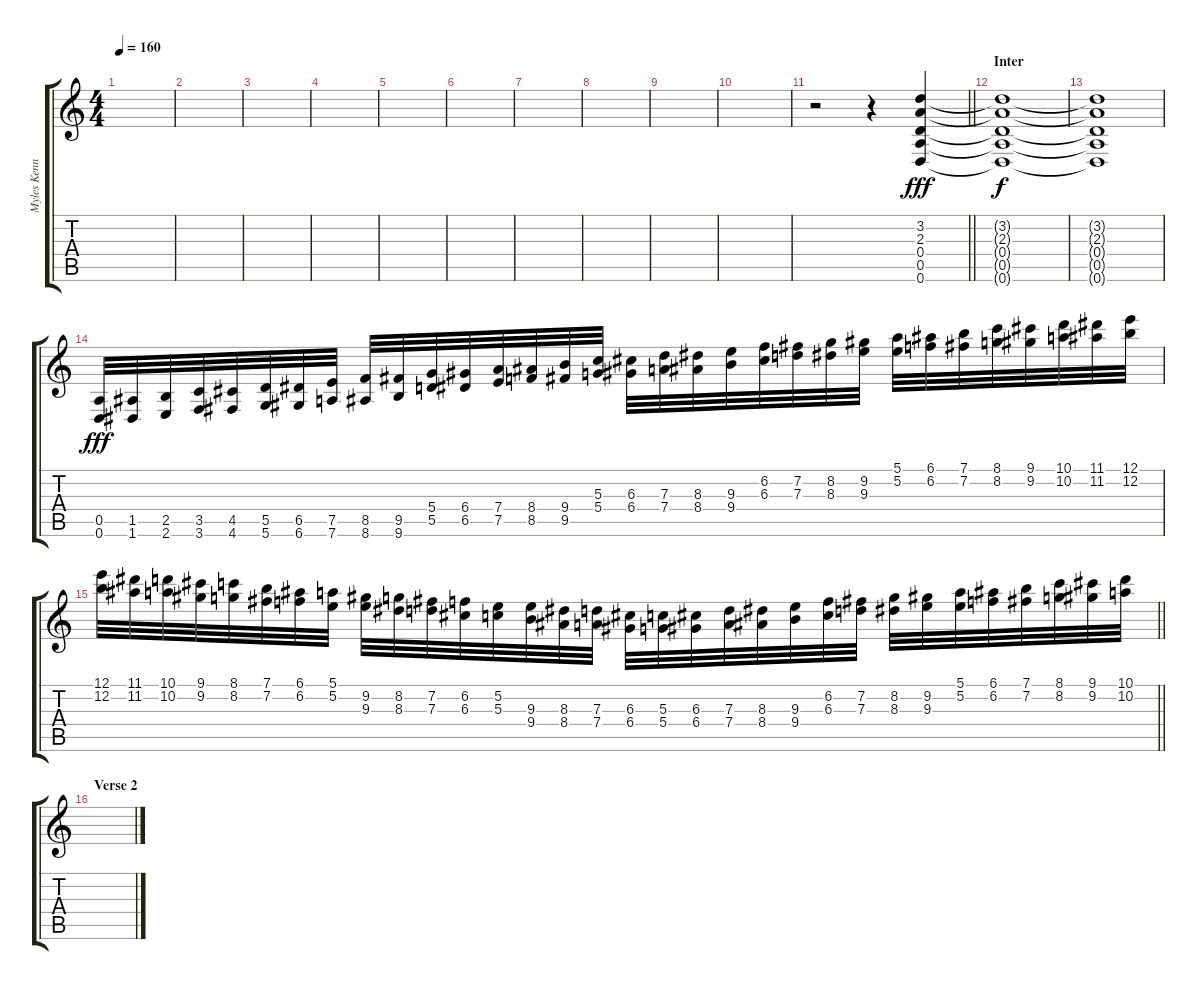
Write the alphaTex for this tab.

\track ("Myles Kennedy [Overdubbed/FX]" "Myles Kenn") {instrument distortionguitar}
\staff {score tabs}
\tuning (E4 B3 G3 D3 A2 D2) {hide}
\ts (4 4)
\tempo 160
\clef g2
\ks c
|
|
|
|
|
|
|
|
|
|
\barLineRight lightlight
r.2 r.4{volume 10 balance 0} (3.2 2.3 0.4 0.5 0.6).4{dy fff volume 3} |
\section ("" "Inter")
(3.2{t} 2.3{t} 0.4{t} 0.5{t} 0.6{t}).1{dy f} |
(3.2{t} 2.3{t} 0.4{t} 0.5{t} 0.6{t}).1 |
(0.5 0.6).32{dy fff volume 8 balance 8 instrument guitarfretnoise} (1.5 1.6).32 (2.5 2.6).32 (3.5 3.6).32 (4.5 4.6).32 (5.5 5.6).32 (6.5 6.6).32 (7.5 7.6).32 (8.5 8.6).32 (9.5 9.6).32 (5.4 5.5).32 (6.4 6.5).32 (7.4 7.5).32 (8.4 8.5).32 (9.4 9.5).32 (5.3 5.4).32 (6.3 6.4).32 (7.3 7.4).32 (8.3 8.4).32 (9.3 9.4).32 (6.2 6.3).32 (7.2 7.3).32 (8.2 8.3).32 (9.2 9.3).32 (5.1 5.2).32 (6.1 6.2).32 (7.1 7.2).32 (8.1 8.2).32 (9.1 9.2).32 (10.1 10.2).32 (11.1 11.2).32 (12.1 12.2).32 |
\barLineRight lightlight
(12.1 12.2).32 (11.1 11.2).32 (10.1 10.2).32 (9.1 9.2).32 (8.1 8.2).32 (7.1 7.2).32 (6.1 6.2).32 (5.1 5.2).32 (9.2 9.3).32 (8.2 8.3).32 (7.2 7.3).32 (6.2 6.3).32 (5.2 5.3).32 (9.3 9.4).32 (8.3 8.4).32 (7.3 7.4).32 (6.3 6.4).32 (5.3 5.4).32 (6.3 6.4).32 (7.3 7.4).32 (8.3 8.4).32 (9.3 9.4).32 (6.2 6.3).32 (7.2 7.3).32 (8.2 8.3).32 (9.2 9.3).32 (5.1 5.2).32 (6.1 6.2).32 (7.1 7.2).32 (8.1 8.2).32 (9.1 9.2).32 (10.1 10.2).32 |
\section ("" "Verse 2")
